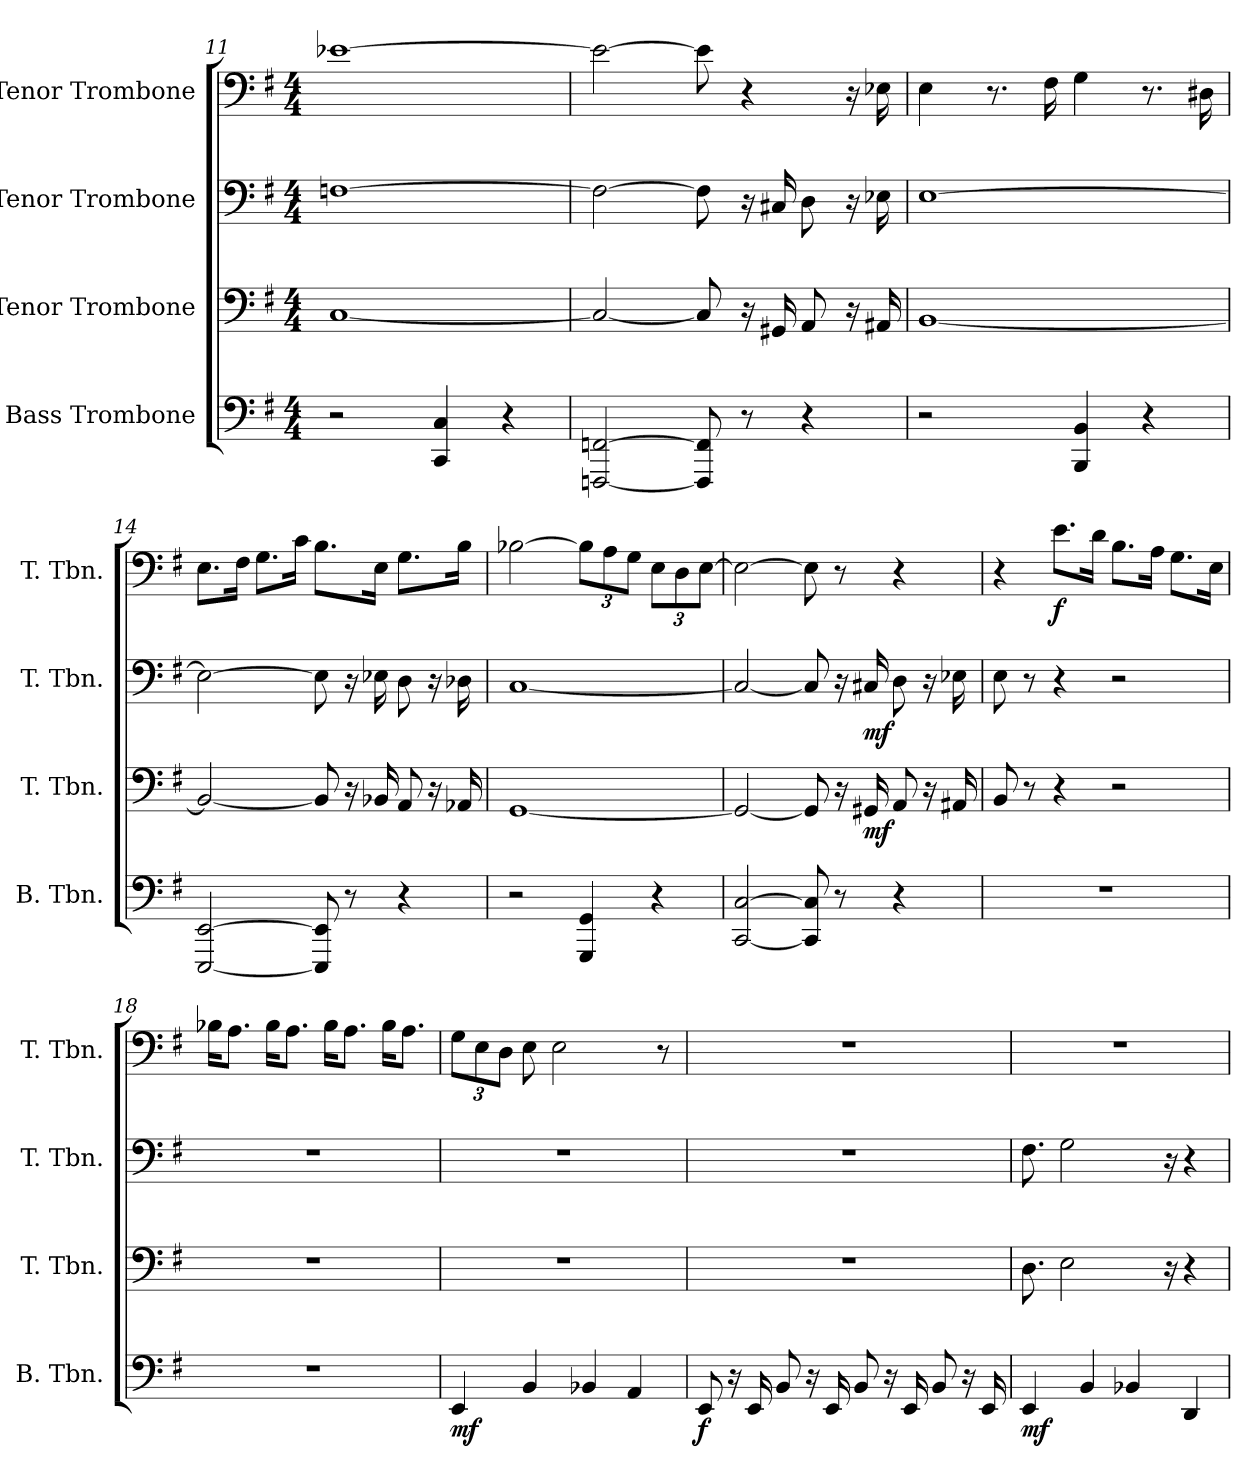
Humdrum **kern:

**kern	**dynam	**kern	**dynam	**kern	**dynam	**kern	**dynam
*part4	*part4	*part3	*part3	*part2	*part2	*part1	*part1
*staff4	*staff4	*staff3	*staff3	*staff2	*staff2	*staff1	*staff1
*I"Bass Trombone	*	*I"Tenor Trombone	*	*I"Tenor Trombone	*	*I"Tenor Trombone	*
*I'B. Tbn.	*	*I'T. Tbn.	*	*I'T. Tbn.	*	*I'T. Tbn.	*
*clefF4	*	*clefF4	*	*clefF4	*	*clefF4	*
*k[f#]	*	*k[f#]	*	*k[f#]	*	*k[f#]	*
*M4/4	*	*M4/4	*	*M4/4	*	*M4/4	*
=11	=11	=11	=11	=11	=11	=11	=11
2r	.	[1C	.	[1Fn	.	[1e-X	.
4CC/ 4C/	.	.	.	.	.	.	.
4r	.	.	.	.	.	.	.
!!LO:LB:g=z
=12	=12	=12	=12	=12	=12	=12	=12
[2FFFn/ [2FFn/	.	2C/_	.	2F\_	.	2e-\_	.
8FFF/] 8FF/]	.	8C/]	.	8F\]	.	8e-\]	.
8r	.	16r	.	16r	.	4r	.
.	.	16GG#X/	.	16C#X/	.	.	.
4r	.	8AA/	.	8D\	.	.	.
.	.	16r	.	16r	.	16r	.
.	.	16AA#X/	.	16E-X\	.	16E-X\	.
=13	=13	=13	=13	=13	=13	=13	=13
2r	.	[1BB	.	[1E	.	4E\	.
.	.	.	.	.	.	8.r	.
.	.	.	.	.	.	16F#\	.
4BBB/ 4BB/	.	.	.	.	.	4G\	.
4r	.	.	.	.	.	8.r	.
.	.	.	.	.	.	16D#X\	.
=14	=14	=14	=14	=14	=14	=14	=14
[2EEE/ [2EE/	.	2BB/_	.	2E\_	.	8.E\L	.
.	.	.	.	.	.	16F#\Jk	.
.	.	.	.	.	.	8.G\L	.
.	.	.	.	.	.	16c\Jk	.
8EEE/] 8EE/]	.	8BB/]	.	8E\]	.	8.B\L	.
8r	.	16r	.	16r	.	.	.
.	.	16BB-X/	.	16E-X\	.	16E\Jk	.
4r	.	8AA/	.	8D\	.	8.G\L	.
.	.	16r	.	16r	.	.	.
.	.	16AA-X/	.	16D-X\	.	16B\Jk	.
=15	=15	=15	=15	=15	=15	=15	=15
2r	.	[1GG	.	[1C	.	[2B-X\	.
*	*	*	*	*	*	*Xbrackettup	*
4GGG/ 4GG/	.	.	.	.	.	12B-\L]	.
.	.	.	.	.	.	12A\	.
.	.	.	.	.	.	12G\J	.
4r	.	.	.	.	.	12E\L	.
.	.	.	.	.	.	12D\	.
.	.	.	.	.	.	[12E\J	.
!!LO:LB:g=z
=16	=16	=16	=16	=16	=16	=16	=16
[2CC/ [2C/	.	2GG/_	.	2C/_	.	2E\_	.
8CC/] 8C/]	.	8GG/]	.	8C/]	.	8E\]	.
8r	.	16r	.	16r	.	8r	.
!	!	!	!LO:DY:b	!	!LO:DY:b	!	!
.	.	16GG#X/	mf	16C#X/	mf	.	.
4r	.	8AA/	.	8D\	.	4r	.
.	.	16r	.	16r	.	.	.
.	.	16AA#X/	.	16E-X\	.	.	.
=17	=17	=17	=17	=17	=17	=17	=17
1r	.	8BB/	.	8E\	.	4r	.
.	.	8r	.	8r	.	.	.
!	!	!	!	!	!	!	!LO:DY:b
.	.	4r	.	4r	.	8.e\L	f
.	.	.	.	.	.	16d\Jk	.
.	.	2r	.	2r	.	8.B\L	.
.	.	.	.	.	.	16A\Jk	.
.	.	.	.	.	.	8.G\L	.
.	.	.	.	.	.	16E\Jk	.
=18	=18	=18	=18	=18	=18	=18	=18
1r	.	1r	.	1r	.	16B-X\KL	.
.	.	.	.	.	.	8.A\J	.
.	.	.	.	.	.	16B-\KL	.
.	.	.	.	.	.	8.A\J	.
.	.	.	.	.	.	16B-\KL	.
.	.	.	.	.	.	8.A\J	.
.	.	.	.	.	.	16B-\KL	.
.	.	.	.	.	.	8.A\J	.
!!LO:PB:g=z
=19	=19	=19	=19	=19	=19	=19	=19
!	!LO:DY:b	!	!	!	!	!	!
4EE/	mf	1r	.	1r	.	12G\L	.
.	.	.	.	.	.	12E\	.
.	.	.	.	.	.	12D\J	.
4BB/	.	.	.	.	.	8E\	.
.	.	.	.	.	.	2E\	.
4BB-X/	.	.	.	.	.	.	.
4AA/	.	.	.	.	.	.	.
.	.	.	.	.	.	8r	.
=20	=20	=20	=20	=20	=20	=20	=20
!	!LO:DY:b	!	!	!	!	!	!
8EE/	f	1r	.	1r	.	1r	.
16r	.	.	.	.	.	.	.
16EE/	.	.	.	.	.	.	.
8BB/	.	.	.	.	.	.	.
16r	.	.	.	.	.	.	.
16EE/	.	.	.	.	.	.	.
8BB/	.	.	.	.	.	.	.
16r	.	.	.	.	.	.	.
16EE/	.	.	.	.	.	.	.
8BB/	.	.	.	.	.	.	.
16r	.	.	.	.	.	.	.
16EE/	.	.	.	.	.	.	.
=21	=21	=21	=21	=21	=21	=21	=21
!	!LO:DY:b	!	!	!	!	!	!
4EE/	mf	8.D\	.	8.F#\	.	1r	.
.	.	2E\	.	2G\	.	.	.
4BB/	.	.	.	.	.	.	.
4BB-X/	.	.	.	.	.	.	.
.	.	16r	.	16r	.	.	.
4DD/	.	4r	.	4r	.	.	.
=	=	=	=	=	=	=	=
*-	*-	*-	*-	*-	*-	*-	*-
